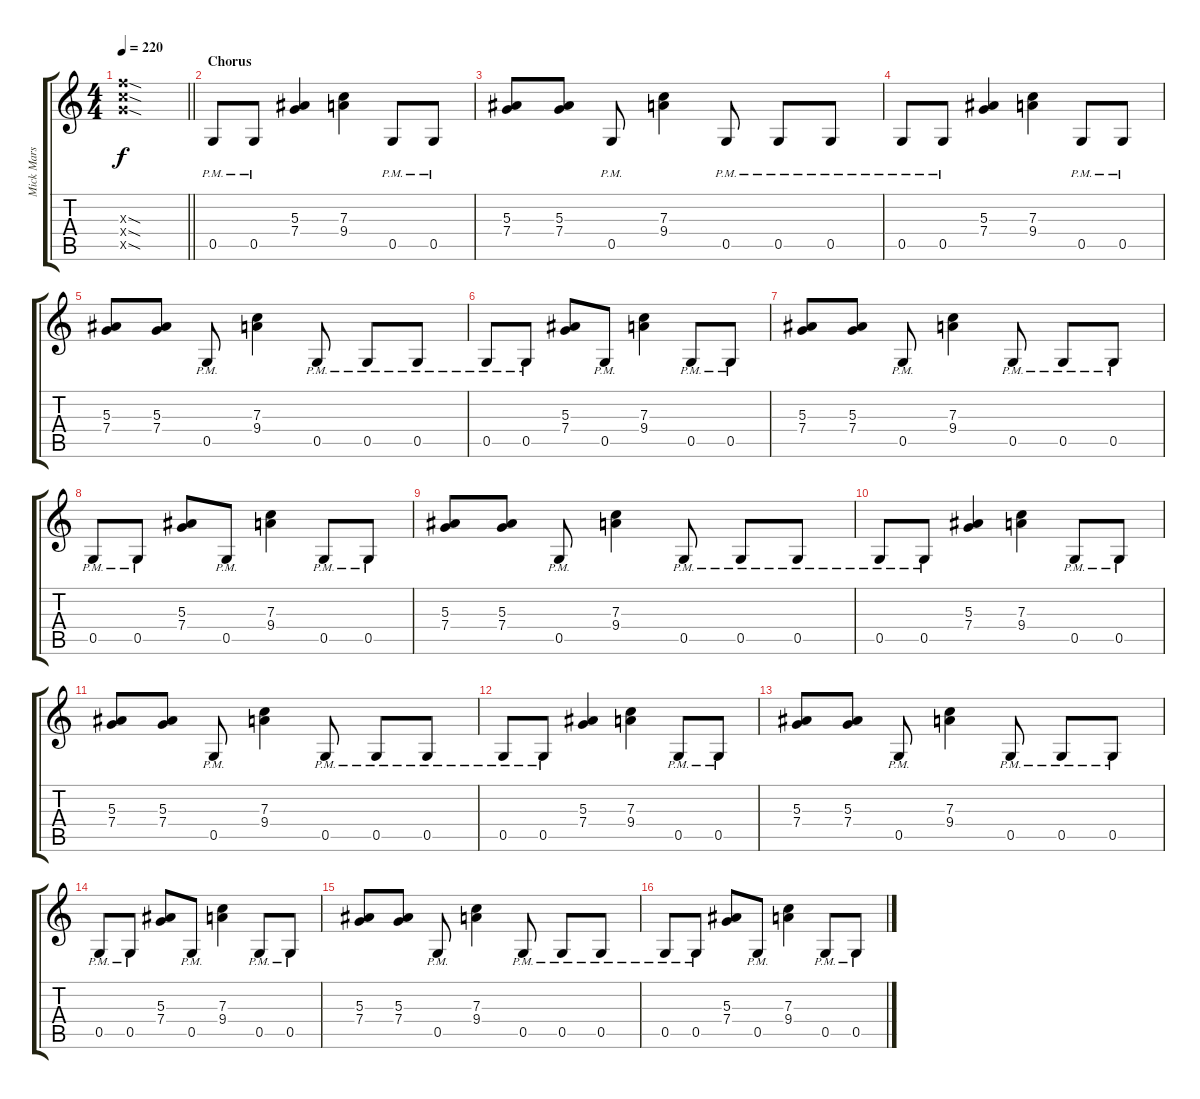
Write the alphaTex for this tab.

\track ("Mick Mars - Guitar I" "Mick Mars ") {instrument distortionguitar}
\staff {score tabs}
\tuning (D4 A3 F3 C3 G2 D2) {hide}
\ts (4 4)
\tempo 220
\clef g2
\barLineRight lightlight
\ks c
(12.3{sod x} 12.4{sod x} 12.5{sod x}).1{dy f volume 16} |
\section ("" "Chorus")
0.5{pm}.8 0.5{pm}.8 (5.3 7.4).4 (7.3 9.4).4 0.5{pm}.8 0.5{pm}.8 |
(5.3 7.4).8 (5.3 7.4).8 0.5{pm}.8 (7.3 9.4).4 0.5{pm}.8 0.5{pm}.8 0.5{pm}.8 |
0.5{pm}.8 0.5{pm}.8 (5.3 7.4).4 (7.3 9.4).4 0.5{pm}.8 0.5{pm}.8 |
(5.3 7.4).8 (5.3 7.4).8 0.5{pm}.8 (7.3 9.4).4 0.5{pm}.8 0.5{pm}.8 0.5{pm}.8 |
0.5{pm}.8 0.5{pm}.8 (5.3 7.4).8 0.5{pm}.8 (7.3 9.4).4 0.5{pm}.8 0.5{pm}.8 |
(5.3 7.4).8 (5.3 7.4).8 0.5{pm}.8 (7.3 9.4).4 0.5{pm}.8 0.5{pm}.8 0.5{pm}.8 |
0.5{pm}.8 0.5{pm}.8 (5.3 7.4).8 0.5{pm}.8 (7.3 9.4).4 0.5{pm}.8 0.5{pm}.8 |
(5.3 7.4).8 (5.3 7.4).8 0.5{pm}.8 (7.3 9.4).4 0.5{pm}.8 0.5{pm}.8 0.5{pm}.8 |
0.5{pm}.8 0.5{pm}.8 (5.3 7.4).4 (7.3 9.4).4 0.5{pm}.8 0.5{pm}.8 |
(5.3 7.4).8 (5.3 7.4).8 0.5{pm}.8 (7.3 9.4).4 0.5{pm}.8 0.5{pm}.8 0.5{pm}.8 |
0.5{pm}.8 0.5{pm}.8 (5.3 7.4).4 (7.3 9.4).4 0.5{pm}.8 0.5{pm}.8 |
(5.3 7.4).8 (5.3 7.4).8 0.5{pm}.8 (7.3 9.4).4 0.5{pm}.8 0.5{pm}.8 0.5{pm}.8 |
0.5{pm}.8 0.5{pm}.8 (5.3 7.4).8 0.5{pm}.8 (7.3 9.4).4 0.5{pm}.8 0.5{pm}.8 |
(5.3 7.4).8 (5.3 7.4).8 0.5{pm}.8 (7.3 9.4).4 0.5{pm}.8 0.5{pm}.8 0.5{pm}.8 |
0.5{pm}.8 0.5{pm}.8 (5.3 7.4).8 0.5{pm}.8 (7.3 9.4).4 0.5{pm}.8 0.5{pm}.8
